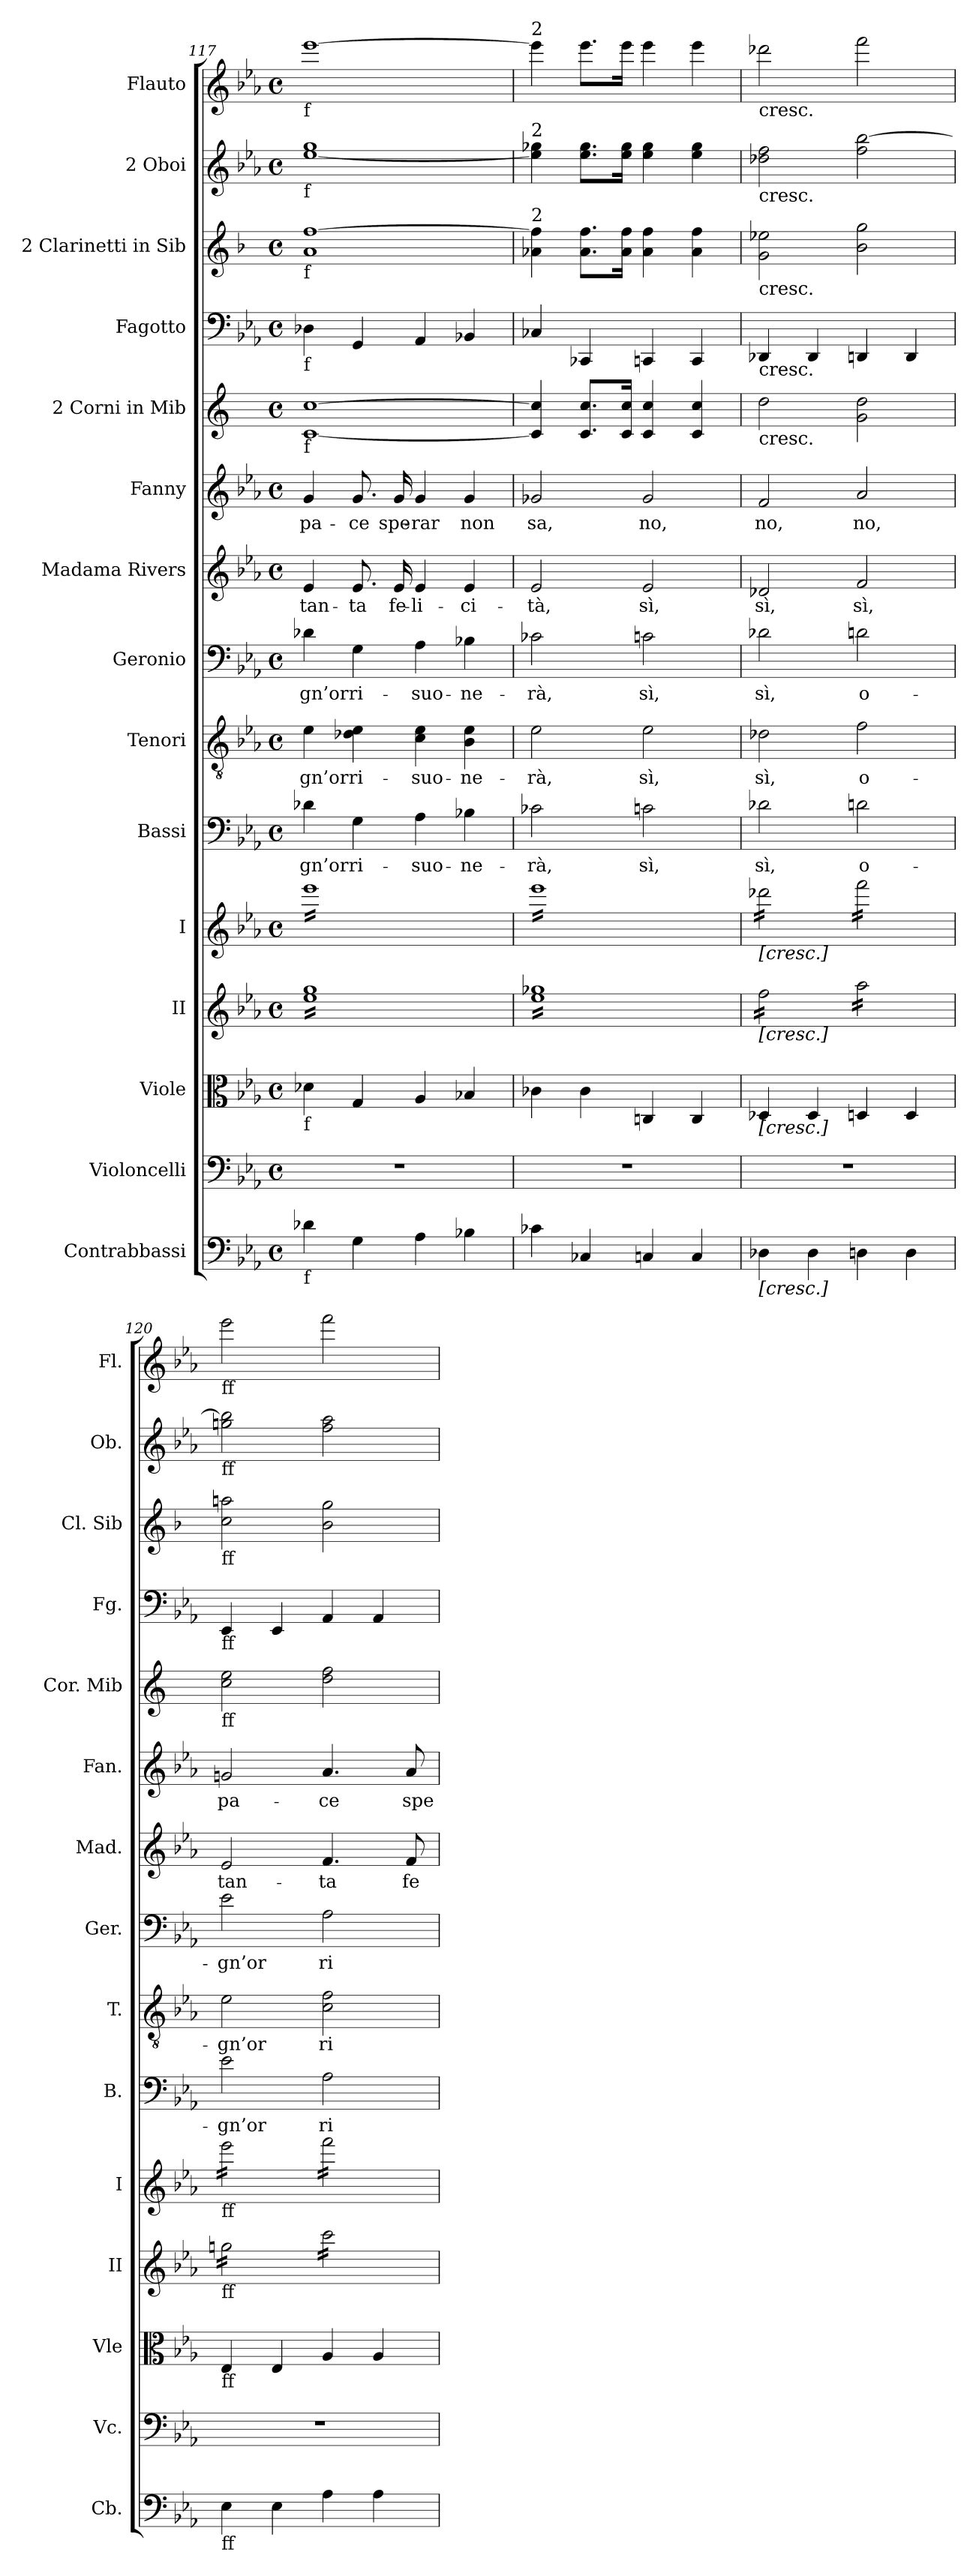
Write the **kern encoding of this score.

**kern	**kern	**kern	**kern	**kern	**kern	**text	**kern	**text	**kern	**text	**kern	**text	**kern	**text	**kern	**kern	**kern	**kern	**kern
*part15	*part14	*part13	*part12	*part11	*part10	*part10	*part9	*part9	*part8	*part8	*part7	*part7	*part6	*part6	*part5	*part4	*part3	*part2	*part1
*staff15	*staff14	*staff13	*staff12	*staff11	*staff10	*staff10	*staff9	*staff9	*staff8	*staff8	*staff7	*staff7	*staff6	*staff6	*staff5	*staff4	*staff3	*staff2	*staff1
*I"Contrabbassi	*I"Violoncelli	*I"Viole	*I"II	*I"I	*I"Bassi	*	*I"Tenori	*	*I"Geronio	*	*I"Madama Rivers	*	*I"Fanny	*	*I"2 Corni in Mib	*I"Fagotto	*I"2 Clarinetti in Sib	*I"2 Oboi	*I"Flauto
*I'Cb.	*I'Vc.	*I'Vle	*I'II	*I'I	*I'B.	*	*I'T.	*	*I'Ger.	*	*I'Mad.	*	*I'Fan.	*	*I'Cor. Mib	*I'Fg.	*I'Cl. Sib	*I'Ob.	*I'Fl.
!!LO:PB:g=z
*clefF4	*clefF4	*clefC3	*clefG2	*clefG2	*clefF4	*	*clefGv2	*	*clefF4	*	*clefG2	*	*clefG2	*	*clefG2	*clefF4	*clefG2	*clefG2	*clefG2
*	*	*	*	*	*	*	*	*	*	*	*	*	*	*	*	*	*ITrd1c2	*	*
*k[b-e-a-]	*k[b-e-a-]	*k[b-e-a-]	*k[b-e-a-]	*k[b-e-a-]	*k[b-e-a-]	*	*k[b-e-a-]	*	*k[b-e-a-]	*	*k[b-e-a-]	*	*k[b-e-a-]	*	*k[]	*k[b-e-a-]	*k[b-e-a-]	*k[b-e-a-]	*k[b-e-a-]
*E-:	*E-:	*E-:	*E-:	*E-:	*E-:	*	*E-:	*	*E-:	*	*E-:	*	*E-:	*	*C:	*E-:	*E-:	*E-:	*E-:
*M4/4	*M4/4	*M4/4	*M4/4	*M4/4	*M4/4	*	*M4/4	*	*M4/4	*	*M4/4	*	*M4/4	*	*M4/4	*M4/4	*M4/4	*M4/4	*M4/4
*met(c)	*met(c)	*met(c)	*met(c)	*met(c)	*met(c)	*	*met(c)	*	*met(c)	*	*met(c)	*	*met(c)	*	*met(c)	*met(c)	*met(c)	*met(c)	*met(c)
=117	=117	=117	=117	=117	=117	=117	=117	=117	=117	=117	=117	=117	=117	=117	=117	=117	=117	=117	=117
!	!	!	!	!	!	!	!	!	!	!	!	!	!	!	!	!	!	!	!LO:TX:b:t=f
!	!	!	!	!	!	!	!	!	!	!	!	!	!	!	!	!	!	!LO:TX:b:t=f	!
!	!	!	!	!	!	!	!	!	!	!	!	!	!	!	!	!	!LO:TX:b:t=f	!	!
!	!	!	!	!	!	!	!	!	!	!	!	!	!	!	!	!LO:TX:b:t=f	!	!	!
!	!	!	!	!	!	!	!	!	!	!	!	!	!	!	!LO:TX:b:t=f	!	!	!	!
!	!	!	!	!LO:TX:b:t=f	!	!	!	!	!	!	!	!	!	!	!	!	!	!	!
!	!	!	!LO:TX:b:t=f	!	!	!	!	!	!	!	!	!	!	!	!	!	!	!	!
!	!	!LO:TX:b:t=f	!	!	!	!	!	!	!	!	!	!	!	!	!	!	!	!	!
!LO:TX:b:t=f	!	!	!	!	!	!	!	!	!	!	!	!	!	!	!	!	!	!	!
!	!	!	!	!	!	!LO:LY:b	!	!LO:LY:b	!	!LO:LY:b	!	!LO:LY:b	!	!LO:LY:b	!	!	!	!	!
*	*	*	*tremolo	*	*	*	*	*	*	*	*	*	*	*	*	*	*	*	*
*	*	*	*	*tremolo	*	*	*	*	*	*	*	*	*	*	*	*	*	*	*
4d-X\	1r	4d-X>\	16ee- 16ggLL	16eee-LL	4d-X\	-gn’or	4e-\	-gn’or	4d-X\	-gn’or	4e-/	tan-	4g/	pa-	[1c [1cc	4D-X>\	1g [1ee-	[<1ee- 1gg	[1eee-
.	.	.	16ee- 16gg	16eee-	.	.	.	.	.	.	.	.	.	.	.	.	.	.	.
.	.	.	16ee- 16gg	16eee-	.	.	.	.	.	.	.	.	.	.	.	.	.	.	.
.	.	.	16ee- 16gg	16eee-	.	.	.	.	.	.	.	.	.	.	.	.	.	.	.
!	!	!	!	!	!	!LO:LY:b	!	!LO:LY:b	!	!LO:LY:b	!	!LO:LY:b	!	!LO:LY:b	!	!	!	!	!
4G\	.	4G</	16ee- 16gg	16eee-	4G\	ri-	4d-X\ 4e-\	ri-	4G\	ri-	8.e-/	-ta	8.g/	-ce	.	4GG</	.	.	.
.	.	.	16ee- 16gg	16eee-	.	.	.	.	.	.	.	.	.	.	.	.	.	.	.
.	.	.	16ee- 16gg	16eee-	.	.	.	.	.	.	.	.	.	.	.	.	.	.	.
!	!	!	!	!	!	!	!	!	!	!	!	!LO:LY:b	!	!LO:LY:b	!	!	!	!	!
.	.	.	16ee- 16gg	16eee-	.	.	.	.	.	.	16e-/	fe-	16g/	spe-	.	.	.	.	.
!	!	!	!	!	!	!LO:LY:b	!	!LO:LY:b	!	!LO:LY:b	!	!LO:LY:b	!	!LO:LY:b	!	!	!	!	!
4A-\	.	4A-/	16ee- 16gg	16eee-	4A-\	-suo-	4c\ 4e-\	-suo-	4A-\	-suo-	4e-/	-li-	4g/	-rar	.	4AA-/	.	.	.
.	.	.	16ee- 16gg	16eee-	.	.	.	.	.	.	.	.	.	.	.	.	.	.	.
.	.	.	16ee- 16gg	16eee-	.	.	.	.	.	.	.	.	.	.	.	.	.	.	.
.	.	.	16ee- 16gg	16eee-	.	.	.	.	.	.	.	.	.	.	.	.	.	.	.
!	!	!	!	!	!	!LO:LY:b	!	!LO:LY:b	!	!LO:LY:b	!	!LO:LY:b	!	!LO:LY:b	!	!	!	!	!
4B-X\	.	4B-X</	16ee- 16gg	16eee-	4B-X\	-ne-	4B-\ 4e-\	-ne-	4B-X\	-ne-	4e-/	-ci-	4g/	non	.	4BB-X/	.	.	.
.	.	.	16ee- 16gg	16eee-	.	.	.	.	.	.	.	.	.	.	.	.	.	.	.
.	.	.	16ee- 16gg	16eee-	.	.	.	.	.	.	.	.	.	.	.	.	.	.	.
.	.	.	16ee- 16ggJJ	16eee-JJ	.	.	.	.	.	.	.	.	.	.	.	.	.	.	.
=118	=118	=118	=118	=118	=118	=118	=118	=118	=118	=118	=118	=118	=118	=118	=118	=118	=118	=118	=118
!	!	!	!	!	!	!	!	!	!	!	!	!	!	!	!	!	!	!	!LO:TX:a:t=2
!	!	!	!	!	!	!	!	!	!	!	!	!	!	!	!	!	!	!LO:TX:a:t=2	!
!	!	!	!	!	!	!	!	!	!	!	!	!	!	!	!	!	!LO:TX:a:t=2	!	!
!	!	!	!	!	!	!LO:LY:b	!	!LO:LY:b	!	!LO:LY:b	!	!LO:LY:b	!	!LO:LY:b	!	!	!	!	!
4c-X>\	1r	4c-X\	16ee- 16gg-XLL	16eee-LL	2c-X\	-rà,	2e-\	-rà,	2c-X\	-rà,	2e-/	-tà,	2g-X/	sa,	4c/] 4cc/]	4C-X</	4g-X\ 4ee-\]	4ee-\] 4gg-X\	4eee-\]
.	.	.	16ee- 16gg-X	16eee-	.	.	.	.	.	.	.	.	.	.	.	.	.	.	.
.	.	.	16ee- 16gg-X	16eee-	.	.	.	.	.	.	.	.	.	.	.	.	.	.	.
.	.	.	16ee- 16gg-X	16eee-	.	.	.	.	.	.	.	.	.	.	.	.	.	.	.
4C-X/	.	4c-\	16ee- 16gg-X	16eee-	.	.	.	.	.	.	.	.	.	.	8.c/ 8.cc/L	4CC-X/	8.g-\ 8.ee-\L	8.ee-\ 8.gg-\L	8.eee-\L
.	.	.	16ee- 16gg-X	16eee-	.	.	.	.	.	.	.	.	.	.	.	.	.	.	.
.	.	.	16ee- 16gg-X	16eee-	.	.	.	.	.	.	.	.	.	.	.	.	.	.	.
.	.	.	16ee- 16gg-X	16eee-	.	.	.	.	.	.	.	.	.	.	16c/ 16cc/Jk	.	16g-\ 16ee-\Jk	16ee-\ 16gg-\Jk	16eee-\Jk
!	!	!	!	!	!	!LO:LY:b	!	!LO:LY:b	!	!LO:LY:b	!	!LO:LY:b	!	!LO:LY:b	!	!	!	!	!
4Cn/	.	4Cn/	16ee- 16gg-X	16eee-	2cn\	sì,	2e-\	sì,	2cn\	sì,	2e-/	sì,	2g-/	no,	4c/ 4cc/	4CCn/	4g-\ 4ee-\	4ee-\ 4gg-\	4eee-\
.	.	.	16ee- 16gg-X	16eee-	.	.	.	.	.	.	.	.	.	.	.	.	.	.	.
.	.	.	16ee- 16gg-X	16eee-	.	.	.	.	.	.	.	.	.	.	.	.	.	.	.
.	.	.	16ee- 16gg-X	16eee-	.	.	.	.	.	.	.	.	.	.	.	.	.	.	.
4C/	.	4C/	16ee- 16gg-X	16eee-	.	.	.	.	.	.	.	.	.	.	4c/ 4cc/	4CC/	4g-\ 4ee-\	4ee-\ 4gg-\	4eee-\
.	.	.	16ee- 16gg-X	16eee-	.	.	.	.	.	.	.	.	.	.	.	.	.	.	.
.	.	.	16ee- 16gg-X	16eee-	.	.	.	.	.	.	.	.	.	.	.	.	.	.	.
.	.	.	16ee- 16gg-XJJ	16eee-JJ	.	.	.	.	.	.	.	.	.	.	.	.	.	.	.
=119	=119	=119	=119	=119	=119	=119	=119	=119	=119	=119	=119	=119	=119	=119	=119	=119	=119	=119	=119
!	!	!	!	!	!	!	!	!	!	!	!	!	!	!	!	!	!	!	!LO:TX:b:t=cresc.
!	!	!	!	!	!	!	!	!	!	!	!	!	!	!	!	!	!	!LO:TX:b:t=cresc.	!
!	!	!	!	!	!	!	!	!	!	!	!	!	!	!	!	!	!LO:TX:b:t=cresc.	!	!
!	!	!	!	!	!	!	!	!	!	!	!	!	!	!	!	!LO:TX:b:t=cresc.	!	!	!
!	!	!	!	!	!	!	!	!	!	!	!	!	!	!	!LO:TX:b:t=cresc.	!	!	!	!
!	!	!	!	!LO:TX:b:t=[cresc.]	!	!	!	!	!	!	!	!	!	!	!	!	!	!	!
!	!	!	!LO:TX:b:t=[cresc.]	!	!	!	!	!	!	!	!	!	!	!	!	!	!	!	!
!	!	!LO:TX:b:t=[cresc.]	!	!	!	!	!	!	!	!	!	!	!	!	!	!	!	!	!
!LO:TX:b:t=[cresc.]	!	!	!	!	!	!	!	!	!	!	!	!	!	!	!	!	!	!	!
!	!	!	!	!	!	!LO:LY:b	!	!LO:LY:b	!	!LO:LY:b	!	!LO:LY:b	!	!LO:LY:b	!	!	!	!	!
4D-X\	1r	4D-X/	16ff\LL	16ddd-X\LL	2d-X\	sì,	2d-X\	sì,	2d-X\	sì,	2d-X/	sì,	2f/	no,	2dd	4DD-X/	2f\ 2dd-X\	2dd-X\ 2ff\	2ddd-X\
.	.	.	16ff\	16ddd-X\	.	.	.	.	.	.	.	.	.	.	.	.	.	.	.
.	.	.	16ff\	16ddd-X\	.	.	.	.	.	.	.	.	.	.	.	.	.	.	.
.	.	.	16ff\	16ddd-X\	.	.	.	.	.	.	.	.	.	.	.	.	.	.	.
4D-\	.	4D-/	16ff\	16ddd-X\	.	.	.	.	.	.	.	.	.	.	.	4DD-/	.	.	.
.	.	.	16ff\	16ddd-X\	.	.	.	.	.	.	.	.	.	.	.	.	.	.	.
.	.	.	16ff\	16ddd-X\	.	.	.	.	.	.	.	.	.	.	.	.	.	.	.
.	.	.	16ff\JJ	16ddd-X\JJ	.	.	.	.	.	.	.	.	.	.	.	.	.	.	.
!	!	!	!	!	!	!LO:LY:b	!	!LO:LY:b	!	!LO:LY:b	!	!LO:LY:b	!	!LO:LY:b	!	!	!	!	!
4Dn\	.	4Dn/	16aa-\LL	16fff\LL	2dn\	o-	2f\	o-	2dn\	o-	2f/	sì,	2a-/	no,	2g\ 2dd\	4DDn/	2a-\ 2ff\	2ff\ [2bb-\	2fff\
.	.	.	16aa-\	16fff\	.	.	.	.	.	.	.	.	.	.	.	.	.	.	.
.	.	.	16aa-\	16fff\	.	.	.	.	.	.	.	.	.	.	.	.	.	.	.
.	.	.	16aa-\	16fff\	.	.	.	.	.	.	.	.	.	.	.	.	.	.	.
4D\	.	4D/	16aa-\	16fff\	.	.	.	.	.	.	.	.	.	.	.	4DD/	.	.	.
.	.	.	16aa-\	16fff\	.	.	.	.	.	.	.	.	.	.	.	.	.	.	.
.	.	.	16aa-\	16fff\	.	.	.	.	.	.	.	.	.	.	.	.	.	.	.
.	.	.	16aa-\JJ	16fff\JJ	.	.	.	.	.	.	.	.	.	.	.	.	.	.	.
=120	=120	=120	=120	=120	=120	=120	=120	=120	=120	=120	=120	=120	=120	=120	=120	=120	=120	=120	=120
!	!	!	!	!	!	!	!	!	!	!	!	!	!	!	!	!	!	!	!LO:TX:b:t=ff
!	!	!	!	!	!	!	!	!	!	!	!	!	!	!	!	!	!	!LO:TX:b:t=ff	!
!	!	!	!	!	!	!	!	!	!	!	!	!	!	!	!	!	!LO:TX:b:t=ff	!	!
!	!	!	!	!	!	!	!	!	!	!	!	!	!	!	!	!LO:TX:b:t=ff	!	!	!
!	!	!	!	!	!	!	!	!	!	!	!	!	!	!	!LO:TX:b:t=ff	!	!	!	!
!	!	!	!	!LO:TX:b:t=ff	!	!	!	!	!	!	!	!	!	!	!	!	!	!	!
!	!	!	!LO:TX:b:t=ff	!	!	!	!	!	!	!	!	!	!	!	!	!	!	!	!
!	!	!LO:TX:b:t=ff	!	!	!	!	!	!	!	!	!	!	!	!	!	!	!	!	!
!LO:TX:b:t=ff	!	!	!	!	!	!	!	!	!	!	!	!	!	!	!	!	!	!	!
!	!	!	!	!	!	!LO:LY:b	!	!LO:LY:b	!	!LO:LY:b	!	!LO:LY:b	!	!LO:LY:b	!	!	!	!	!
4E-\	1r	4E-/	16ggn\LL	16eee-\LL	2e-\	-gn’or	2e-\	-gn’or	2e-\	-gn’or	2e-/	tan-	2gn/	pa-	2cc\ 2ee\	4EE-/	2b-\ 2ggn\	2ggn\ 2bb-\]	2eee-\
.	.	.	16ggn\	16eee-\	.	.	.	.	.	.	.	.	.	.	.	.	.	.	.
.	.	.	16ggn\	16eee-\	.	.	.	.	.	.	.	.	.	.	.	.	.	.	.
.	.	.	16ggn\	16eee-\	.	.	.	.	.	.	.	.	.	.	.	.	.	.	.
4E-\	.	4E-/	16ggn\	16eee-\	.	.	.	.	.	.	.	.	.	.	.	4EE-/	.	.	.
.	.	.	16ggn\	16eee-\	.	.	.	.	.	.	.	.	.	.	.	.	.	.	.
.	.	.	16ggn\	16eee-\	.	.	.	.	.	.	.	.	.	.	.	.	.	.	.
.	.	.	16ggn\JJ	16eee-\JJ	.	.	.	.	.	.	.	.	.	.	.	.	.	.	.
!	!	!	!	!	!	!LO:LY:b	!	!LO:LY:b	!	!LO:LY:b	!	!LO:LY:b	!	!LO:LY:b	!	!	!	!	!
4A-\	.	4A-/	16ccc\LL	16fff\LL	2A-\	ri-	2c\ 2f\	ri-	2A-\	ri-	4.f/	-ta	4.a-/	-ce	2dd\ 2ff\	4AA-/	2a-\ 2ff\	2ff\ 2aa-\	2fff\
.	.	.	16ccc\	16fff\	.	.	.	.	.	.	.	.	.	.	.	.	.	.	.
.	.	.	16ccc\	16fff\	.	.	.	.	.	.	.	.	.	.	.	.	.	.	.
.	.	.	16ccc\	16fff\	.	.	.	.	.	.	.	.	.	.	.	.	.	.	.
4A-\	.	4A-/	16ccc\	16fff\	.	.	.	.	.	.	.	.	.	.	.	4AA-/	.	.	.
.	.	.	16ccc\	16fff\	.	.	.	.	.	.	.	.	.	.	.	.	.	.	.
!	!	!	!	!	!	!	!	!	!	!	!	!LO:LY:b	!	!LO:LY:b	!	!	!	!	!
.	.	.	16ccc\	16fff\	.	.	.	.	.	.	8f/	fe-	8a-/	spe-	.	.	.	.	.
.	.	.	16ccc\JJ	16fff\JJ	.	.	.	.	.	.	.	.	.	.	.	.	.	.	.
*	*	*	*	*Xtremolo	*	*	*	*	*	*	*	*	*	*	*	*	*	*	*
*	*	*	*Xtremolo	*	*	*	*	*	*	*	*	*	*	*	*	*	*	*	*
=	=	=	=	=	=	=	=	=	=	=	=	=	=	=	=	=	=	=	=
*-	*-	*-	*-	*-	*-	*-	*-	*-	*-	*-	*-	*-	*-	*-	*-	*-	*-	*-	*-
